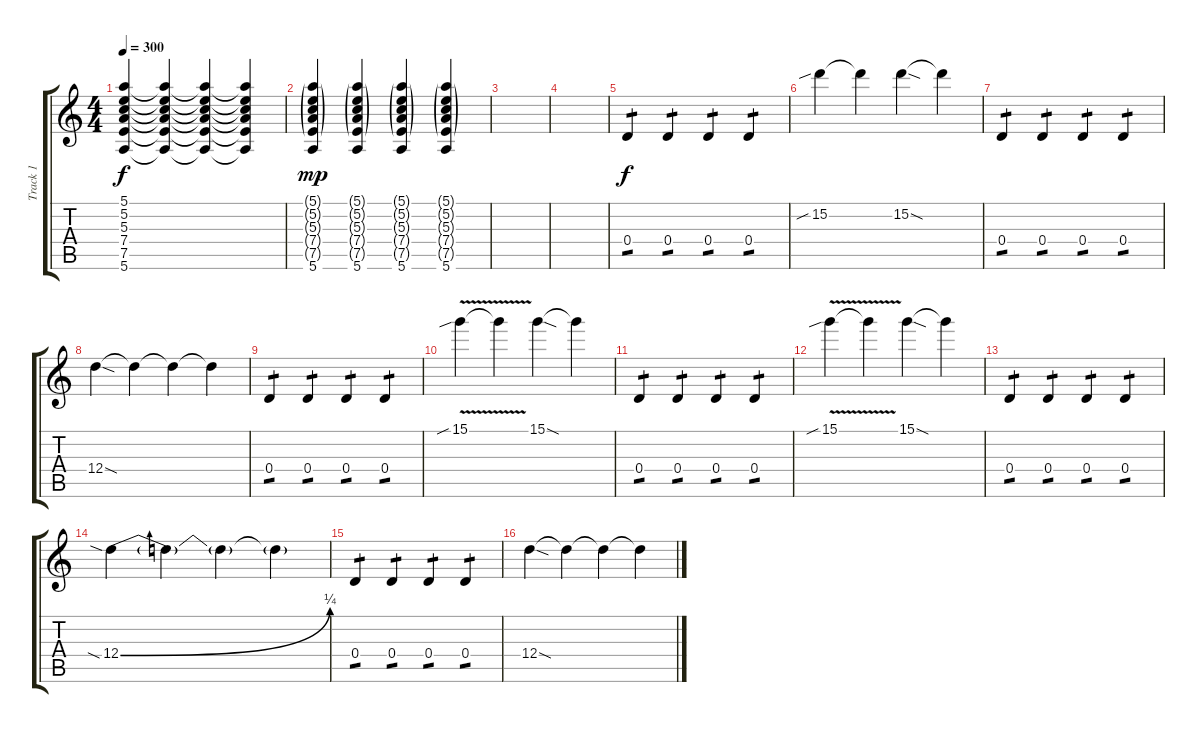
\track ("Track 1" "Track 1") {instrument overdrivenguitar}
\staff {score tabs}
\tuning (E4 B3 G3 D3 A2 E2) {hide}
\ts (4 4)
\tempo 300
\clef g2
\ks c
(5.1 5.2 5.3 7.4 7.5 5.6).4{dy f} (5.1{t} 5.2{t} 5.3{t} 7.4{t} 7.5{t} 5.6{t}).4 (5.1{t} 5.2{t} 5.3{t} 7.4{t} 7.5{t} 5.6{t}).4 (5.1{t} 5.2{t} 5.3{t} 7.4{t} 7.5{t} 5.6{t}).4 |
(5.1{g} 5.2{g} 5.3{g} 7.4{g} 7.5{g} 5.6).4{dy mp} (5.1{g} 5.2{g} 5.3{g} 7.4{g} 7.5{g} 5.6).4 (5.1{g} 5.2{g} 5.3{g} 7.4{g} 7.5{g} 5.6).4 (5.1{g} 5.2{g} 5.3{g} 7.4{g} 7.5{g} 5.6).4 |
|
|
0.4.4{tp 1 dy f instrument overdrivenguitar} 0.4.4{tp 1} 0.4.4{tp 1} 0.4.4{tp 1} |
15.2{sib}.4 15.2{t}.4 15.2{sod}.4 15.2{t}.4 |
0.4.4{tp 1} 0.4.4{tp 1} 0.4.4{tp 1} 0.4.4{tp 1} |
12.4{sod}.4 12.4{t}.4 12.4{t}.4 12.4{t}.4 |
0.4.4{tp 1} 0.4.4{tp 1} 0.4.4{tp 1} 0.4.4{tp 1} |
15.1{v sib}.4 15.1{t}.4 15.1{sod}.4 15.1{t}.4 |
0.4.4{tp 1} 0.4.4{tp 1} 0.4.4{tp 1} 0.4.4{tp 1} |
15.1{v sib}.4 15.1{t}.4 15.1{sod}.4 15.1{t}.4 |
0.4.4{tp 1} 0.4.4{tp 1} 0.4.4{tp 1} 0.4.4{tp 1} |
12.4{be (bend 0 0 60 1) sia}.4 12.4{t}.4 12.4{t}.4 12.4{t}.4 |
0.4.4{tp 1} 0.4.4{tp 1} 0.4.4{tp 1} 0.4.4{tp 1} |
12.4{sod}.4 12.4{t}.4 12.4{t}.4 12.4{t}.4
